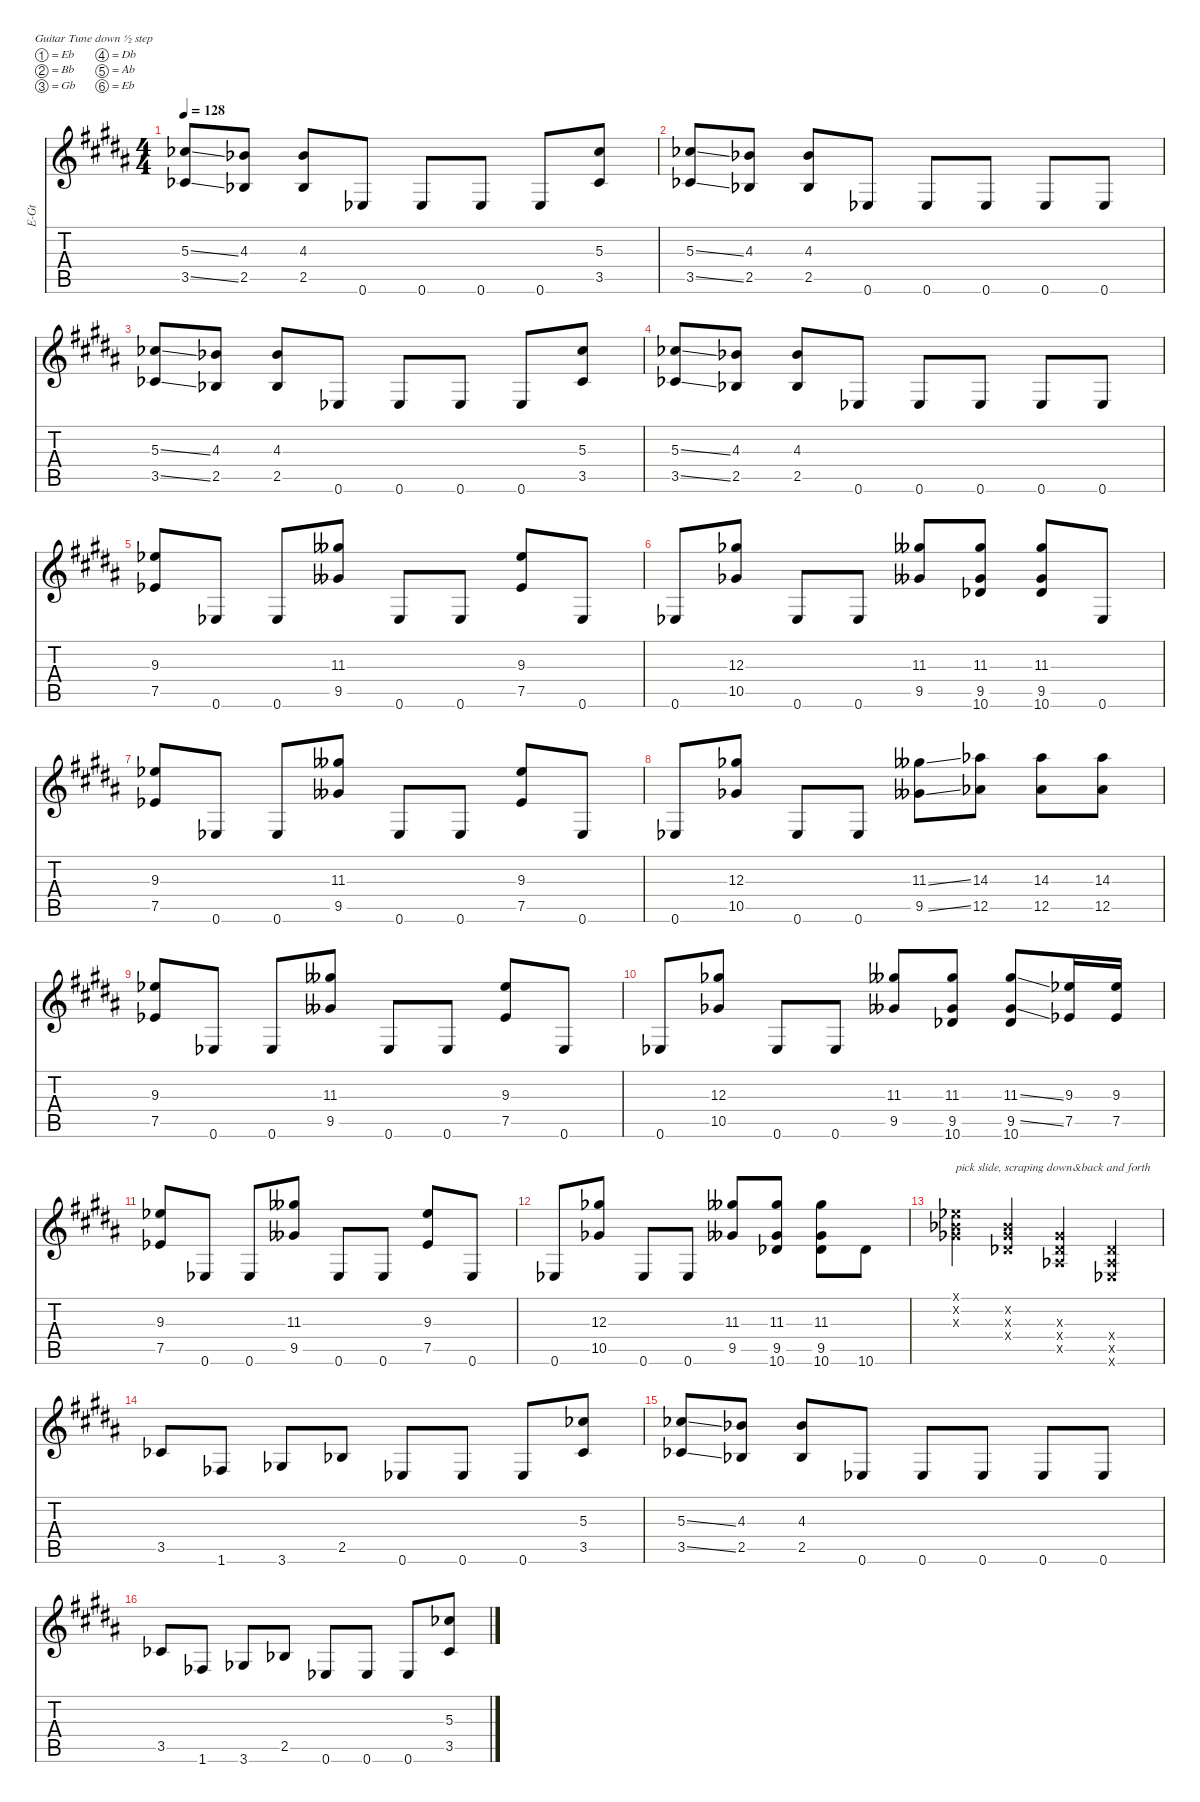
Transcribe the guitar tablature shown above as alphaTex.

\hideDynamics
\bracketExtendMode nobrackets
\otherSystemsTrackNameOrientation horizontal
\track ("Guitar 2" "E-Gt") {instrument overdrivenguitar}
\staff {score tabs}
\tuning (Eb4 Bb3 Gb3 Db3 Ab2 Eb2)
\ts (4 4)
\tempo 128
\clef g2
\ks b
(5.3{ss acc b} 3.5{ss acc b}).8{dy f beam Up} (4.3{acc b} 2.5{acc b}).8{beam Up} (4.3{acc b} 2.5{acc b}).8{beam Up} 0.6{acc b}.8{beam Up} 0.6{acc b}.8{beam Up} 0.6{acc b}.8{beam Up} 0.6{acc b}.8{beam Up} (5.3{acc b} 3.5{acc b}).8{beam Up} |
(5.3{ss acc b} 3.5{ss acc b}).8{beam Up} (4.3{acc b} 2.5{acc b}).8{beam Up} (4.3{acc b} 2.5{acc b}).8{beam Up} 0.6{acc b}.8{beam Up} 0.6{acc b}.8{beam Up} 0.6{acc b}.8{beam Up} 0.6{acc b}.8{beam Up} 0.6{acc b}.8{beam Up} |
(5.3{ss acc b} 3.5{ss acc b}).8{beam Up} (4.3{acc b} 2.5{acc b}).8{beam Up} (4.3{acc b} 2.5{acc b}).8{beam Up} 0.6{acc b}.8{beam Up} 0.6{acc b}.8{beam Up} 0.6{acc b}.8{beam Up} 0.6{acc b}.8{beam Up} (5.3{acc b} 3.5{acc b}).8{beam Up} |
(5.3{ss acc b} 3.5{ss acc b}).8{beam Up} (4.3{acc b} 2.5{acc b}).8{beam Up} (4.3{acc b} 2.5{acc b}).8{beam Up} 0.6{acc b}.8{beam Up} 0.6{acc b}.8{beam Up} 0.6{acc b}.8{beam Up} 0.6{acc b}.8{beam Up} 0.6{acc b}.8{beam Up} |
(9.3{acc b} 7.5{acc b}).8{beam Up} 0.6{acc b}.8{beam Up} 0.6{acc b}.8{beam Up} (11.3{acc bb} 9.5{acc bb}).8{beam Up} 0.6{acc b}.8{beam Up} 0.6{acc b}.8{beam Up} (9.3{acc b} 7.5{acc b}).8{beam Up} 0.6{acc b}.8{beam Up} |
0.6{acc b}.8{beam Up} (12.3{acc b} 10.5{acc b}).8{beam Up} 0.6{acc b}.8{beam Up} 0.6{acc b}.8{beam Up} (11.3{acc bb} 9.5{acc bb}).8{beam Up} (11.3{acc bb} 9.5{acc bb} 10.6{acc b}).8{beam Up} (11.3{acc bb} 9.5{acc bb} 10.6{acc b}).8{beam Up} 0.6{acc b}.8{beam Up} |
(9.3{acc b} 7.5{acc b}).8{beam Up} 0.6{acc b}.8{beam Up} 0.6{acc b}.8{beam Up} (11.3{acc bb} 9.5{acc bb}).8{beam Up} 0.6{acc b}.8{beam Up} 0.6{acc b}.8{beam Up} (9.3{acc b} 7.5{acc b}).8{beam Up} 0.6{acc b}.8{beam Up} |
0.6{acc b}.8{beam Up} (12.3{acc b} 10.5{acc b}).8{beam Up} 0.6{acc b}.8{beam Up} 0.6{acc b}.8{beam Up} (11.3{ss acc bb} 9.5{ss acc bb}).8{beam Down} (14.3{acc b} 12.5{acc b}).8{beam Down} (14.3{acc b} 12.5{acc b}).8{beam Down} (14.3{acc b} 12.5{acc b}).8{beam Down} |
(9.3{acc b} 7.5{acc b}).8{beam Up} 0.6{acc b}.8{beam Up} 0.6{acc b}.8{beam Up} (11.3{acc bb} 9.5{acc bb}).8{beam Up} 0.6{acc b}.8{beam Up} 0.6{acc b}.8{beam Up} (9.3{acc b} 7.5{acc b}).8{beam Up} 0.6{acc b}.8{beam Up} |
0.6{acc b}.8{beam Up} (12.3{acc b} 10.5{acc b}).8{beam Up} 0.6{acc b}.8{beam Up} 0.6{acc b}.8{beam Up} (11.3{acc bb} 9.5{acc bb}).8{beam Up} (11.3{acc bb} 9.5{acc bb} 10.6{acc b}).8{beam Up} (11.3{ss acc bb} 9.5{ss acc bb} 10.6{acc b}).8{beam Up} (9.3{acc b} 7.5{acc b}).16{beam Up} (9.3{acc b} 7.5{acc b}).16{beam Up} |
(9.3{acc b} 7.5{acc b}).8{beam Up} 0.6{acc b}.8{beam Up} 0.6{acc b}.8{beam Up} (11.3{acc bb} 9.5{acc bb}).8{beam Up} 0.6{acc b}.8{beam Up} 0.6{acc b}.8{beam Up} (9.3{acc b} 7.5{acc b}).8{beam Up} 0.6{acc b}.8{beam Up} |
0.6{acc b}.8{beam Up} (12.3{acc b} 10.5{acc b}).8{beam Up} 0.6{acc b}.8{beam Up} 0.6{acc b}.8{beam Up} (11.3{acc bb} 9.5{acc bb}).8{beam Up} (11.3{acc bb} 9.5{acc bb} 10.6{acc b}).8{beam Up} (11.3{acc bb} 9.5{acc bb} 10.6{acc b}).8{beam Down} 10.6{acc b}.8{beam Down} |
(0.1{x acc b} 0.2{x acc b} 0.3{x acc b}).4{txt "pick slide, scraping down&back and forth" beam Down} (0.2{x acc b} 0.3{x acc b} 0.4{x acc b}).4{beam Up} (0.3{x acc b} 0.4{x acc b} 0.5{x acc b}).4{beam Up} (0.4{x acc b} 0.5{x acc b} 0.6{x acc b}).4{beam Up} |
3.5{acc b}.8{beam Up} 1.6{acc b}.8{beam Up} 3.6{acc b}.8{beam Up} 2.5{acc b}.8{beam Up} 0.6{acc b}.8{beam Up} 0.6{acc b}.8{beam Up} 0.6{acc b}.8{beam Up} (5.3{acc b} 3.5{acc b}).8{beam Up} |
(5.3{ss acc b} 3.5{ss acc b}).8{beam Up} (4.3{acc b} 2.5{acc b}).8{beam Up} (4.3{acc b} 2.5{acc b}).8{beam Up} 0.6{acc b}.8{beam Up} 0.6{acc b}.8{beam Up} 0.6{acc b}.8{beam Up} 0.6{acc b}.8{beam Up} 0.6{acc b}.8{beam Up} |
3.5{acc b}.8{beam Up} 1.6{acc b}.8{beam Up} 3.6{acc b}.8{beam Up} 2.5{acc b}.8{beam Up} 0.6{acc b}.8{beam Up} 0.6{acc b}.8{beam Up} 0.6{acc b}.8{beam Up} (5.3{acc b} 3.5{acc b}).8{beam Up}
